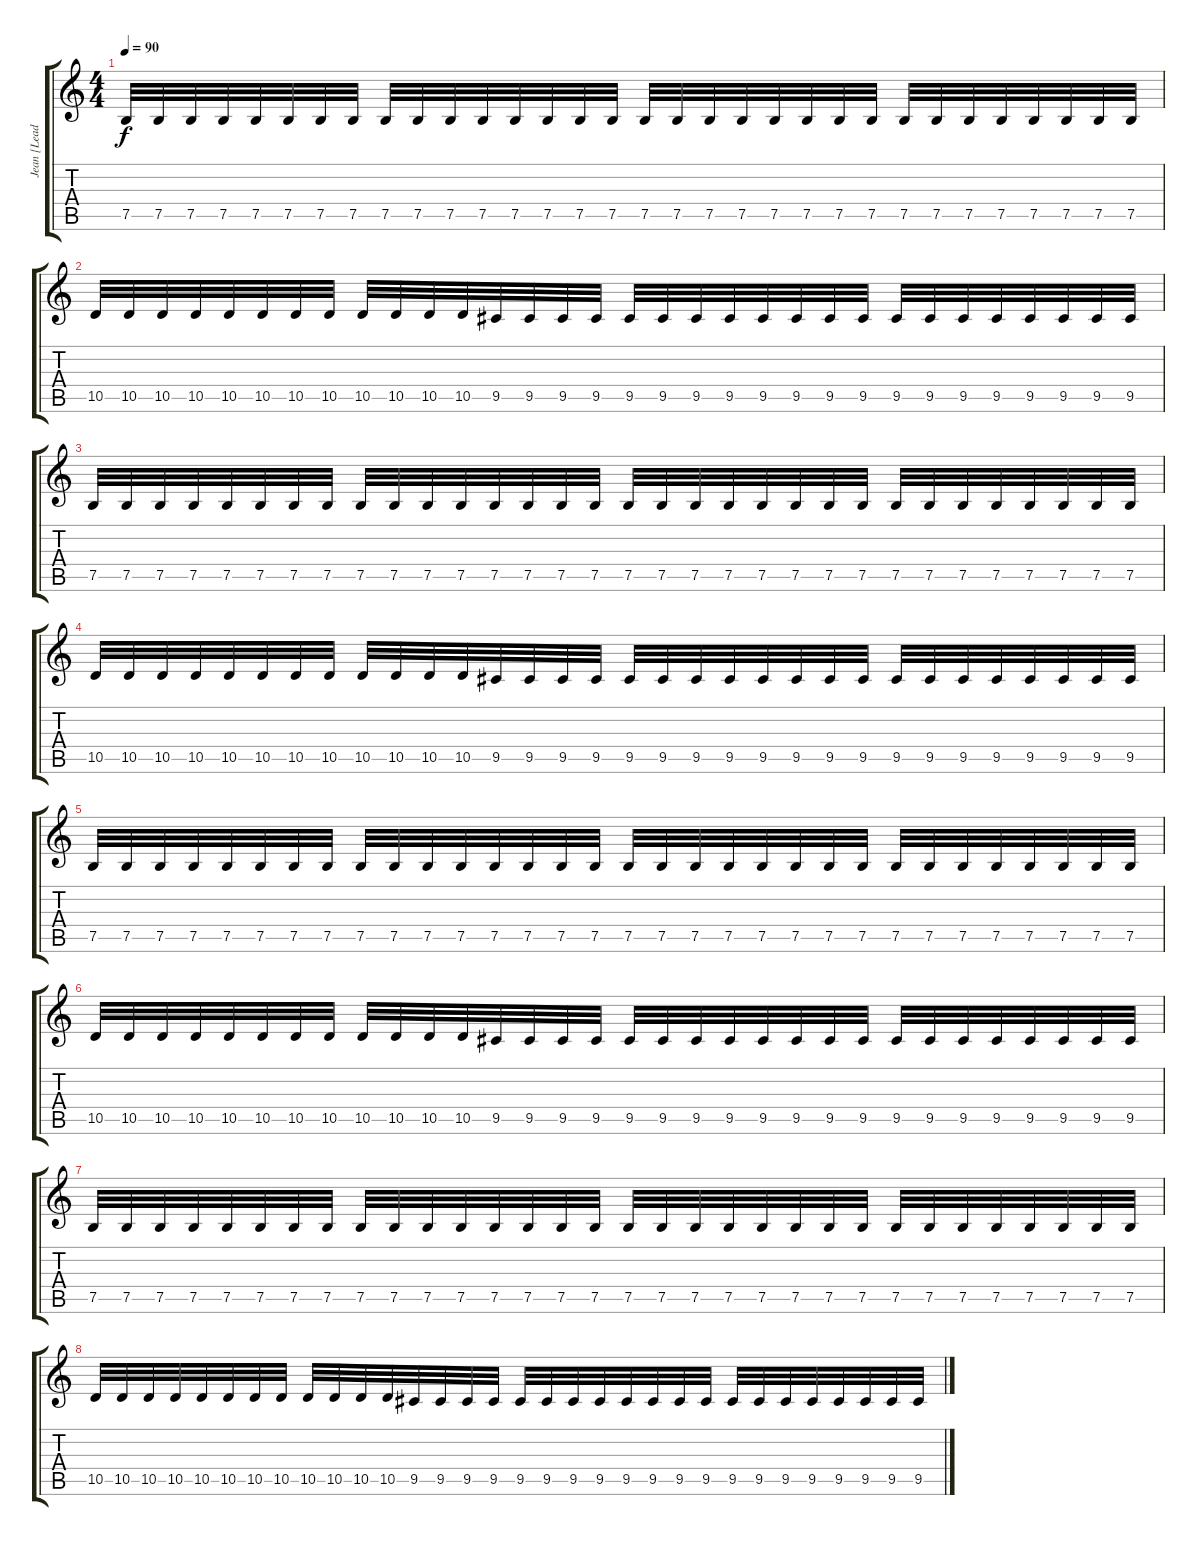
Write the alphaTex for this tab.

\track ("Jean [Lead]" "Jean [Lead") {instrument distortionguitar}
\staff {score tabs}
\tuning (B3 Gb3 D3 A2 E2 B1) {hide}
\ts (4 4)
\tempo 90
\clef g2
\ks c
7.5.32{dy f} 7.5.32 7.5.32 7.5.32 7.5.32 7.5.32 7.5.32 7.5.32 7.5.32 7.5.32 7.5.32 7.5.32 7.5.32 7.5.32 7.5.32 7.5.32 7.5.32 7.5.32 7.5.32 7.5.32 7.5.32 7.5.32 7.5.32 7.5.32 7.5.32 7.5.32 7.5.32 7.5.32 7.5.32 7.5.32 7.5.32 7.5.32 |
10.5.32 10.5.32 10.5.32 10.5.32 10.5.32 10.5.32 10.5.32 10.5.32 10.5.32 10.5.32 10.5.32 10.5.32 9.5.32 9.5.32 9.5.32 9.5.32 9.5.32 9.5.32 9.5.32 9.5.32 9.5.32 9.5.32 9.5.32 9.5.32 9.5.32 9.5.32 9.5.32 9.5.32 9.5.32 9.5.32 9.5.32 9.5.32 |
7.5.32 7.5.32 7.5.32 7.5.32 7.5.32 7.5.32 7.5.32 7.5.32 7.5.32 7.5.32 7.5.32 7.5.32 7.5.32 7.5.32 7.5.32 7.5.32 7.5.32 7.5.32 7.5.32 7.5.32 7.5.32 7.5.32 7.5.32 7.5.32 7.5.32 7.5.32 7.5.32 7.5.32 7.5.32 7.5.32 7.5.32 7.5.32 |
10.5.32 10.5.32 10.5.32 10.5.32 10.5.32 10.5.32 10.5.32 10.5.32 10.5.32 10.5.32 10.5.32 10.5.32 9.5.32 9.5.32 9.5.32 9.5.32 9.5.32 9.5.32 9.5.32 9.5.32 9.5.32 9.5.32 9.5.32 9.5.32 9.5.32 9.5.32 9.5.32 9.5.32 9.5.32 9.5.32 9.5.32 9.5.32 |
7.5.32 7.5.32 7.5.32 7.5.32 7.5.32 7.5.32 7.5.32 7.5.32 7.5.32 7.5.32 7.5.32 7.5.32 7.5.32 7.5.32 7.5.32 7.5.32 7.5.32 7.5.32 7.5.32 7.5.32 7.5.32 7.5.32 7.5.32 7.5.32 7.5.32 7.5.32 7.5.32 7.5.32 7.5.32 7.5.32 7.5.32 7.5.32 |
10.5.32 10.5.32 10.5.32 10.5.32 10.5.32 10.5.32 10.5.32 10.5.32 10.5.32 10.5.32 10.5.32 10.5.32 9.5.32 9.5.32 9.5.32 9.5.32 9.5.32 9.5.32 9.5.32 9.5.32 9.5.32 9.5.32 9.5.32 9.5.32 9.5.32 9.5.32 9.5.32 9.5.32 9.5.32 9.5.32 9.5.32 9.5.32 |
7.5.32 7.5.32 7.5.32 7.5.32 7.5.32 7.5.32 7.5.32 7.5.32 7.5.32 7.5.32 7.5.32 7.5.32 7.5.32 7.5.32 7.5.32 7.5.32 7.5.32 7.5.32 7.5.32 7.5.32 7.5.32 7.5.32 7.5.32 7.5.32 7.5.32 7.5.32 7.5.32 7.5.32 7.5.32 7.5.32 7.5.32 7.5.32 |
10.5.32 10.5.32 10.5.32 10.5.32 10.5.32 10.5.32 10.5.32 10.5.32 10.5.32 10.5.32 10.5.32 10.5.32 9.5.32 9.5.32 9.5.32 9.5.32 9.5.32 9.5.32 9.5.32 9.5.32 9.5.32 9.5.32 9.5.32 9.5.32 9.5.32 9.5.32 9.5.32 9.5.32 9.5.32 9.5.32 9.5.32 9.5.32
